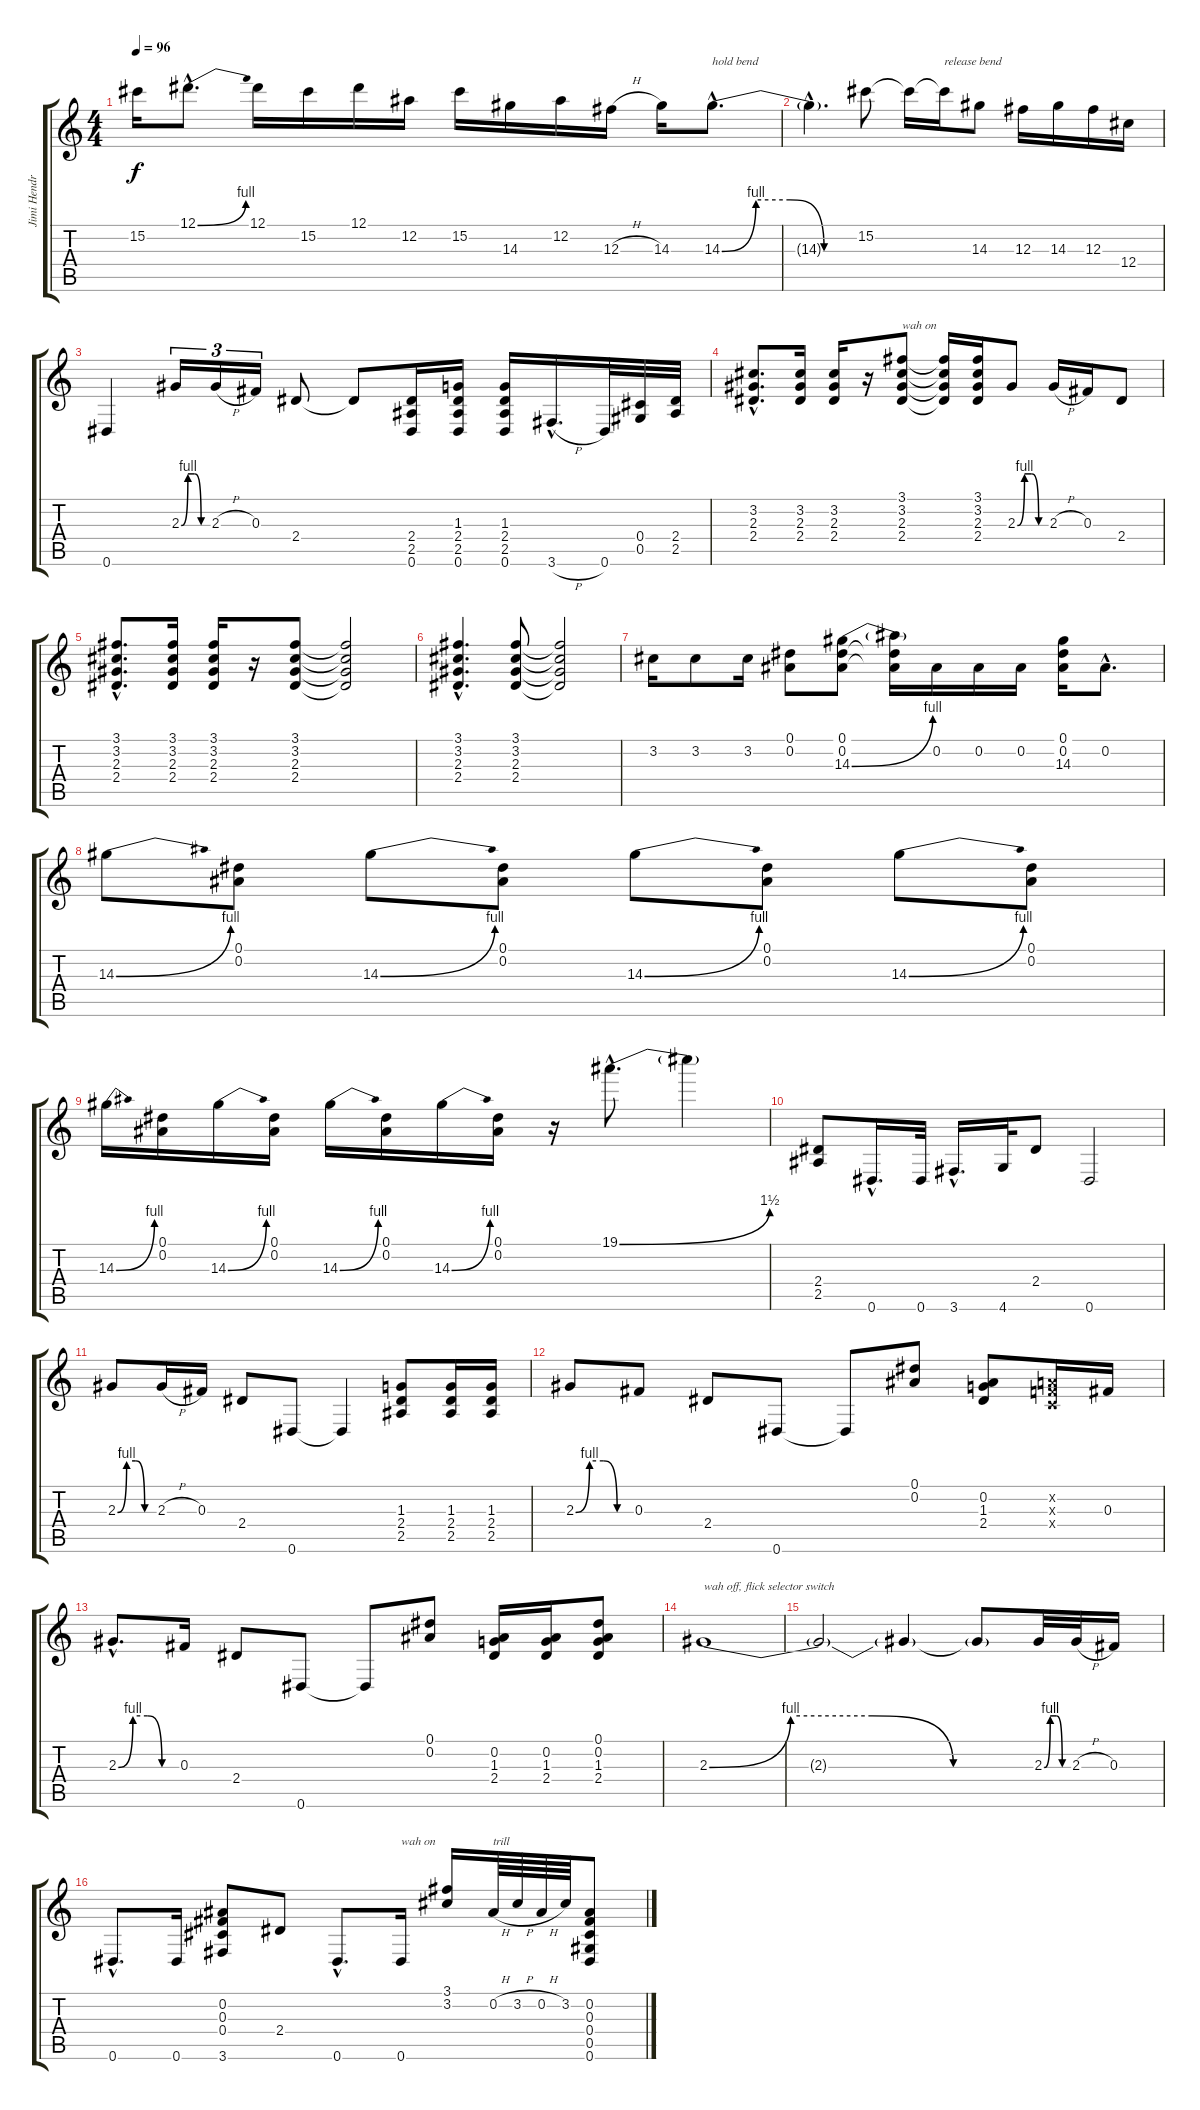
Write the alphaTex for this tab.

\track ("Jimi Hendrix" "Jimi Hendr") {instrument distortionguitar}
\staff {score tabs}
\tuning (Eb4 Bb3 Gb3 Db3 Ab2 Eb2) {hide}
\ts (4 4)
\tempo 96
\clef g2
\ks c
15.2.16{dy f} 12.1{be (bend 0 0 60 4) hac}.8{d} 12.1.16 15.2.16 12.1.16 12.2.16 15.2.16 14.3.16 12.2.16 12.3{h}.16 14.3.16 14.3{be (custom 0 0 15 4 30 4 45 0 60 0) hac}.8{d txt "hold bend"} |
14.3{hac t}.4{d} 15.2.8 15.2{t}.16 15.2{t}.16{txt "release bend"} 14.3.8 12.3.16 14.3.16 12.3.16 12.4.16 |
0.6.4 2.3{be (custom 0 0 15 4 30 4 45 0 60 0)}.16{tu (3 2)} 2.3{h}.16{tu (3 2)} 0.3.16{tu (3 2)} 2.4.8 2.4{t}.8 (2.4 2.5 0.6).16 (1.3 2.4 2.5 0.6).16 (1.3 2.4 2.5 0.6).16 3.6{h hac}.16{d} 0.6.32 (0.4 0.5).32 (2.4 2.5).32 |
(3.2{hac} 2.3{hac} 2.4{hac}).8{d} (3.2 2.3 2.4).16 (3.2 2.3 2.4).16 r.16 (3.1 3.2 2.3 2.4).8{txt "wah on"} (3.1{t} 3.2{t} 2.3{t} 2.4{t}).16 (3.1 3.2 2.3 2.4).16 2.3{be (custom 0 0 15 4 30 4 45 0 60 0)}.8 2.3{h}.16 0.3.16 2.4.8 |
(3.1{hac} 3.2{hac} 2.3{hac} 2.4{hac}).8{d} (3.1 3.2 2.3 2.4).16 (3.1 3.2 2.3 2.4).16 r.16 (3.1 3.2 2.3 2.4).8 (3.1{t} 3.2{t} 2.3{t} 2.4{t}).2 |
(3.1{hac} 3.2{hac} 2.3{hac} 2.4{hac}).4{d} (3.1 3.2 2.3 2.4).8 (3.1{t} 3.2{t} 2.3{t} 2.4{t}).2 |
3.2.16 3.2.8 3.2.16 (0.1 0.2).8 (0.1 0.2 14.3{be (bend 0 0 60 4)}).8 (0.1{t} 0.2{t} 14.3{t}).16 0.2.16 0.2.16 0.2.16 (0.1 0.2 14.3).16 0.2{hac}.8{d} |
14.3{be (bend 0 0 60 4)}.8 (0.1 0.2).8 14.3{be (bend 0 0 60 4)}.8 (0.1 0.2).8 14.3{be (bend 0 0 60 4)}.8 (0.1 0.2).8 14.3{be (bend 0 0 60 4)}.8 (0.1 0.2).8 |
14.3{be (bend 0 0 60 4)}.16 (0.1 0.2).16 14.3{be (bend 0 0 60 4)}.16 (0.1 0.2).16 14.3{be (bend 0 0 60 4)}.16 (0.1 0.2).16 14.3{be (bend 0 0 60 4)}.16 (0.1 0.2).16 r.16 19.1{be (bend 0 0 60 6) hac}.8{d} 19.1{t}.4 |
(2.4 2.5).8 0.6{hac}.16{d} 0.6.32 3.6{hac}.16{d} 4.6.32 2.4.8 0.6.2 |
2.3{be (custom 0 0 15 4 30 4 45 0 60 0)}.8 2.3{h}.16 0.3.16 2.4.8 0.6.8 0.6{t}.4 (1.3 2.4 2.5).8 (1.3 2.4 2.5).16 (1.3 2.4 2.5).16 |
2.3{be (custom 0 0 15 4 30 4 45 0 60 0)}.8 0.3.8 2.4.8 0.6.8 0.6{t}.8 (0.1 0.2).8 (0.2 1.3 2.4).8 (-1.2{x} -1.3{x} -1.4{x}).16 0.3.16 |
2.3{be (custom 0 0 15 4 30 4 45 0 60 0) hac}.8{d} 0.3.16 2.4.8 0.6.8 0.6{t}.8 (0.1 0.2).8 (0.2 1.3 2.4).16 (0.2 1.3 2.4).16 (0.1 0.2 1.3 2.4).8 |
2.3{be (custom 0 0 15 4 30 4 45 0 60 0)}.1{txt "wah off, flick selector switch"} |
2.3{t}.2 2.3{t}.4 2.3{t}.8 2.3{be (custom 0 0 15 4 30 4 45 0 60 0)}.32 2.3{h}.32 0.3.16 |
0.6{hac}.8{d} 0.6.16 (0.2 0.3 0.4 3.6).8 2.4.8 0.6{hac}.8{d} 0.6.16{txt "wah on"} (3.1 3.2).16 0.2{h}.64{txt "trill"} 3.2{h}.64 0.2{h}.64 3.2.64 (0.2 0.3 0.4 0.5 0.6).8
